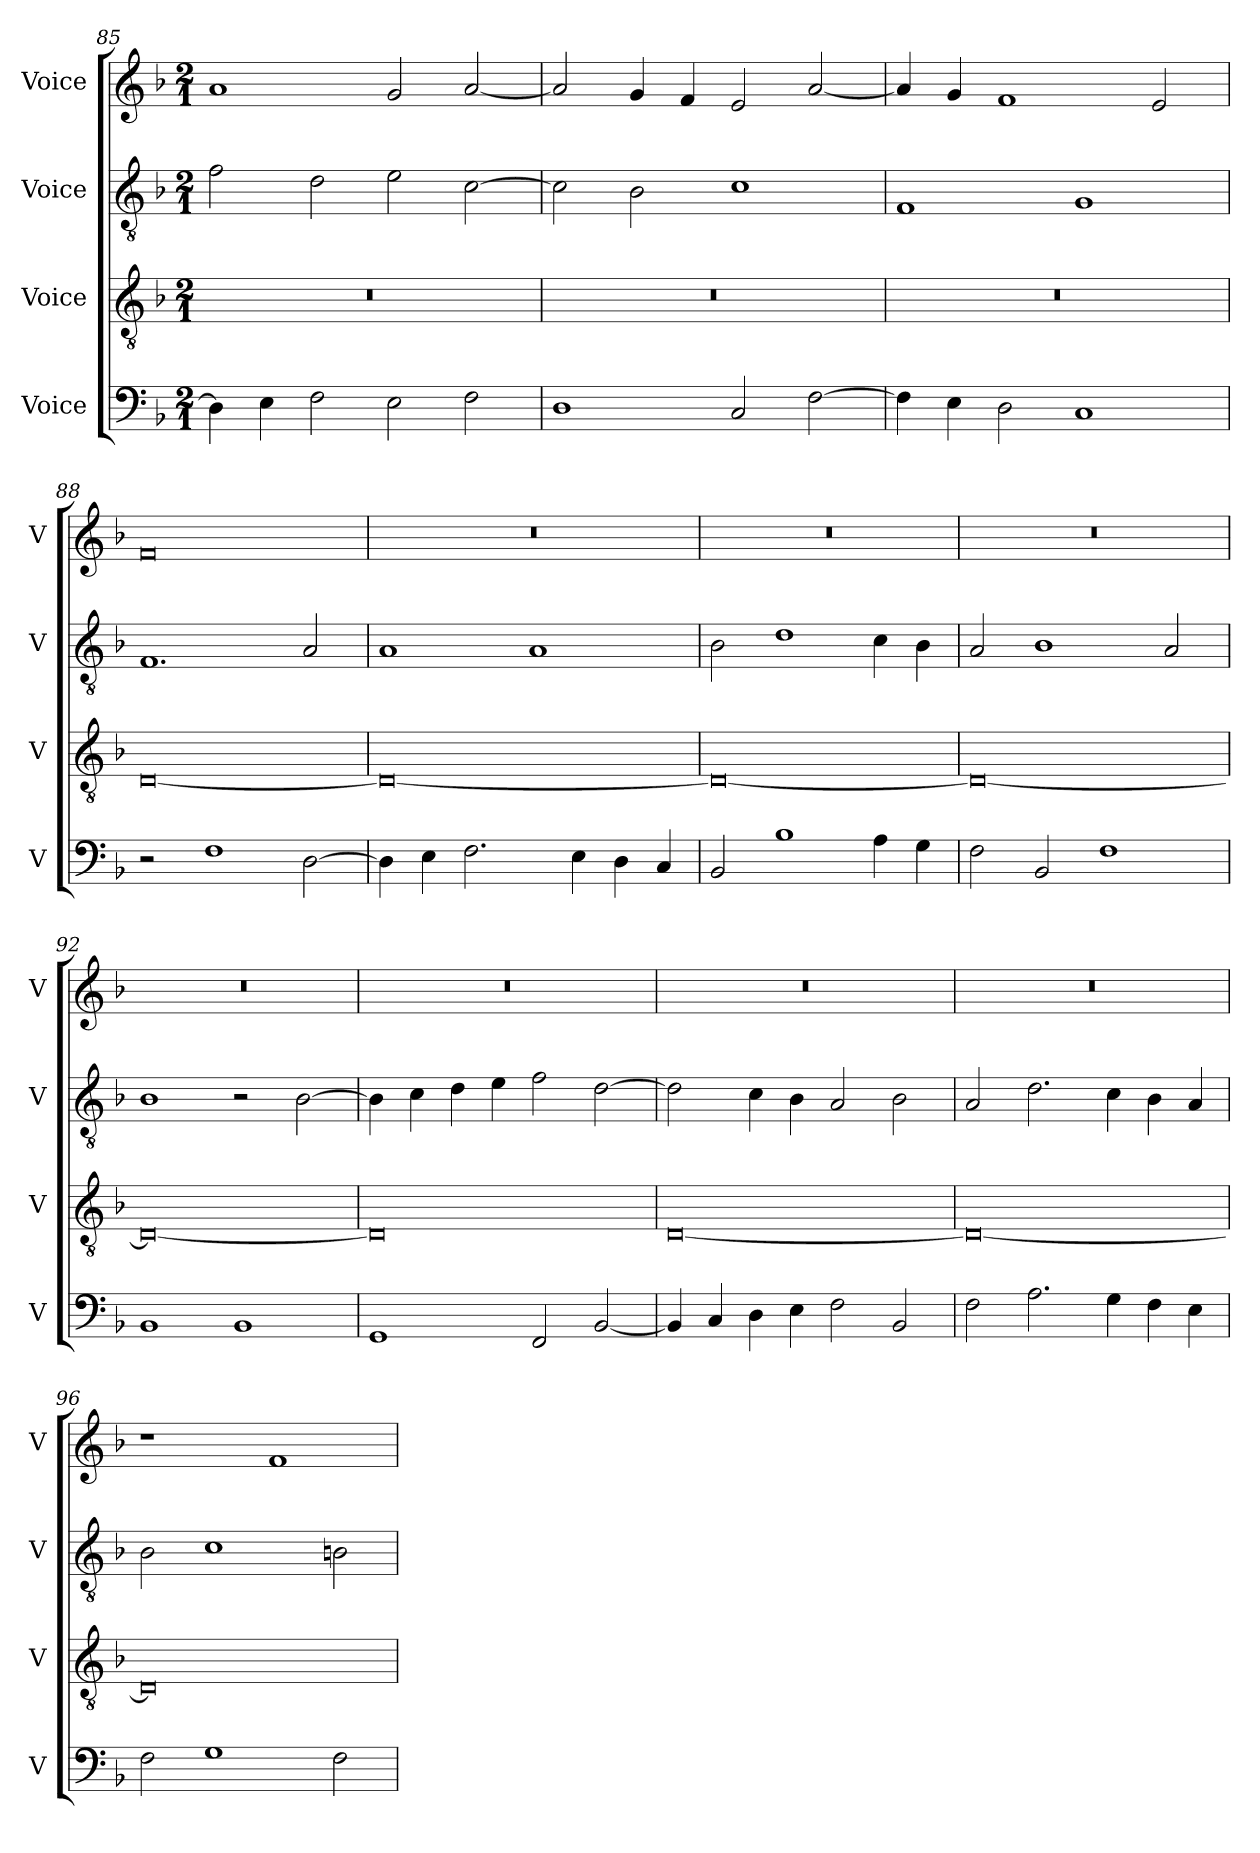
**kern	**kern	**kern	**kern
*part4	*part3	*part2	*part1
*staff4	*staff3	*staff2	*staff1
*I"Voice	*I"Voice	*I"Voice	*I"Voice
*I'V	*I'V	*I'V	*I'V
!!LO:LB:g=z
*clefF4	*clefGv2	*clefGv2	*clefG2
*k[b-]	*k[b-]	*k[b-]	*k[b-]
*M2/1	*M2/1	*M2/1	*M2/1
=85	=85	=85	=85
4D\]	0r	2f\	1a
4E\	.	.	.
2F\	.	2d\	.
2E\	.	2e\	2g/
2F\	.	[2c\	[2a/
=86	=86	=86	=86
1D	0r	2c\]	2a/]
.	.	2B-\	4g/
.	.	.	4f/
2C/	.	1c	2e/
[2F\	.	.	[2a/
=87	=87	=87	=87
4F\]	0r	1F	4a/]
4E\	.	.	4g/
2D\	.	.	1f
1C	.	1G	.
.	.	.	2e/
=88	=88	=88	=88
2r	[0D	1.F	0f
1F	.	.	.
[2D\	.	2A/	.
!!LO:LB:g=z
=89	=89	=89	=89
4D\]	0D_	1A	0r
4E\	.	.	.
2.F\	.	.	.
.	.	1A	.
4E\	.	.	.
4D\	.	.	.
4C/	.	.	.
=90	=90	=90	=90
2BB-/	0D_	2B-\	0r
1B-	.	1d	.
4A\	.	4c\	.
4G\	.	4B-\	.
=91	=91	=91	=91
2F\	0D_	2A/	0r
2BB-/	.	1B-	.
1F	.	.	.
.	.	2A/	.
=92	=92	=92	=92
1BB-	0D_	1B-	0r
1BB-	.	2r	.
.	.	[2B-\	.
!!LO:PB:g=z
=93	=93	=93	=93
1GG	0D]	4B-\]	0r
.	.	4c\	.
.	.	4d\	.
.	.	4e\	.
2FF/	.	2f\	.
[2BB-/	.	[2d\	.
=94	=94	=94	=94
4BB-/]	[0D	2d\]	0r
4C/	.	.	.
4D\	.	4c\	.
4E\	.	4B-\	.
2F\	.	2A/	.
2BB-/	.	2B-\	.
=95	=95	=95	=95
2F\	0D_	2A/	0r
2.A\	.	2.d\	.
4G\	.	4c\	.
4F\	.	4B-\	.
4E\	.	4A/	.
!!LO:LB:g=z
=96	=96	=96	=96
2F\	0D]	2B-\	1r
1G	.	1c	.
.	.	.	1f
2F\	.	2Bn\	.
=	=	=	=
*-	*-	*-	*-
